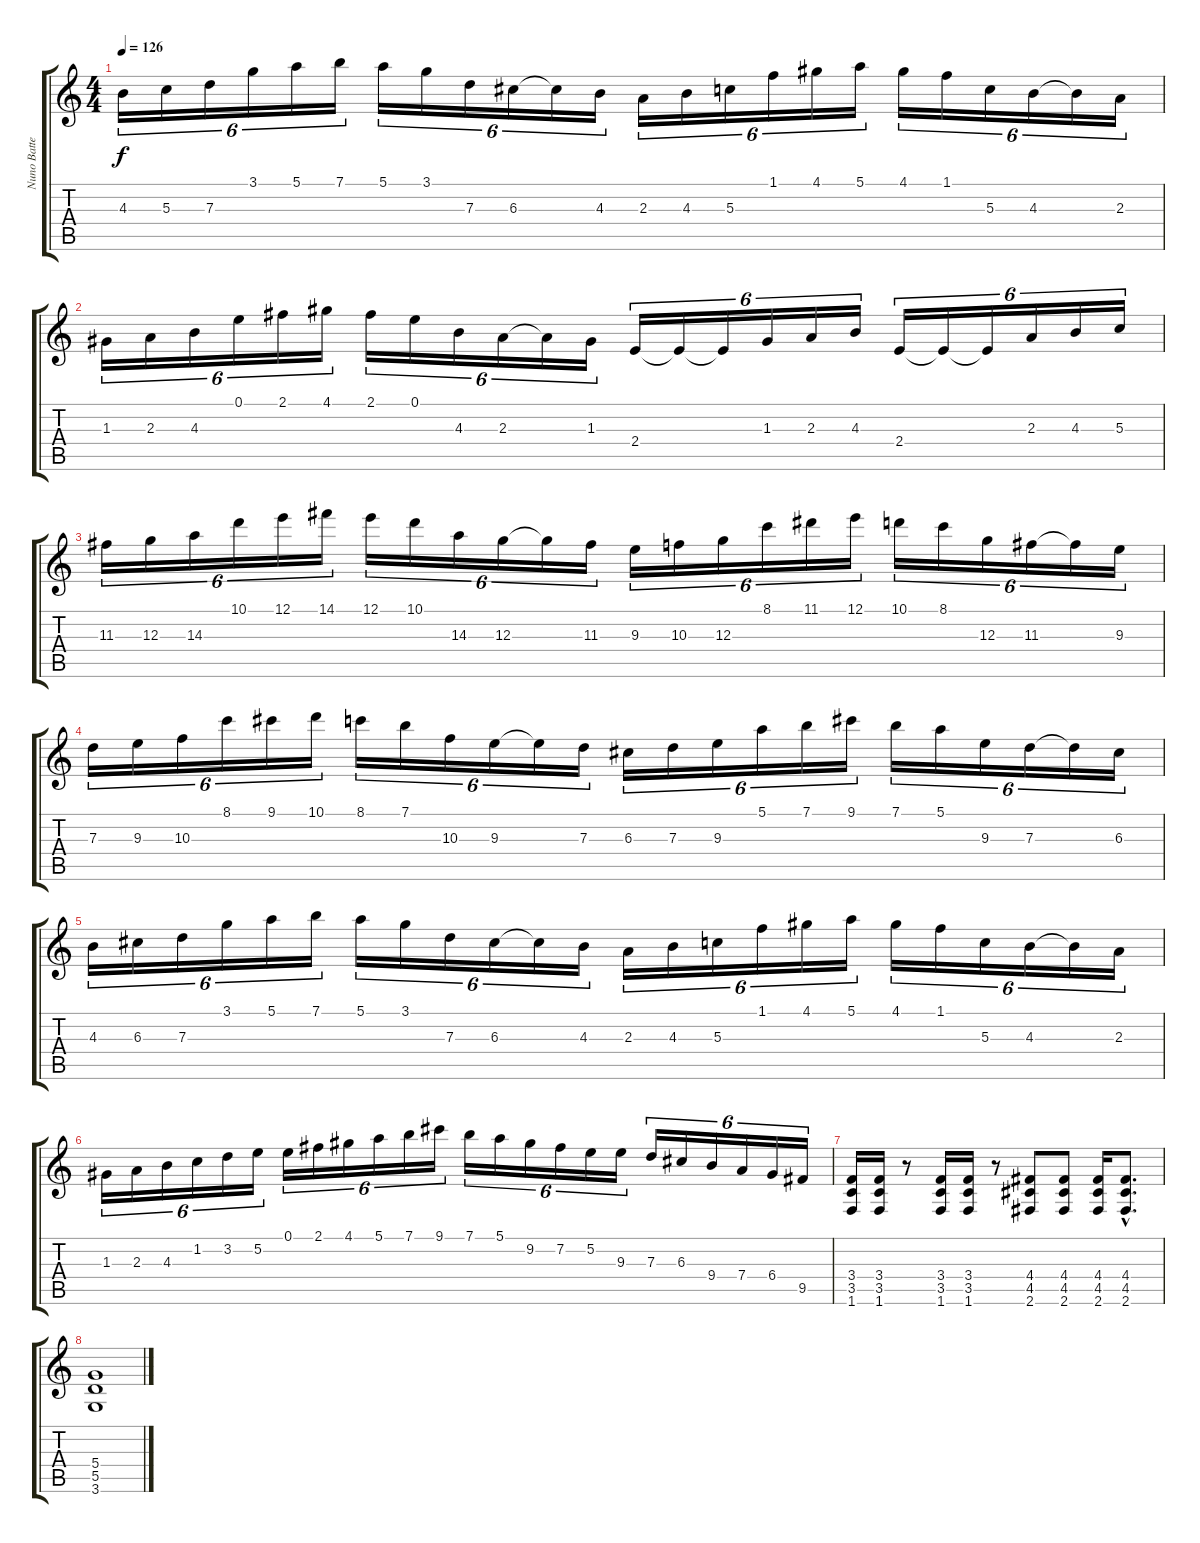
\track ("Nuno Battencourt" "Nuno Batte") {instrument distortionguitar}
\staff {score tabs}
\tuning (E4 B3 G3 D3 A2 E2) {hide}
\ts (4 4)
\tempo 126
\clef g2
\ks c
4.3.16{tu (6 4) dy f} 5.3.16{tu (6 4)} 7.3.16{tu (6 4)} 3.1.16{tu (6 4)} 5.1.16{tu (6 4)} 7.1.16{tu (6 4)} 5.1.16{tu (6 4)} 3.1.16{tu (6 4)} 7.3.16{tu (6 4)} 6.3.16{tu (6 4)} 6.3{t}.16{tu (6 4)} 4.3.16{tu (6 4)} 2.3.16{tu (6 4)} 4.3.16{tu (6 4)} 5.3.16{tu (6 4)} 1.1.16{tu (6 4)} 4.1.16{tu (6 4)} 5.1.16{tu (6 4)} 4.1.16{tu (6 4)} 1.1.16{tu (6 4)} 5.3.16{tu (6 4)} 4.3.16{tu (6 4)} 4.3{t}.16{tu (6 4)} 2.3.16{tu (6 4)} |
1.3.16{tu (6 4)} 2.3.16{tu (6 4)} 4.3.16{tu (6 4)} 0.1.16{tu (6 4)} 2.1.16{tu (6 4)} 4.1.16{tu (6 4)} 2.1.16{tu (6 4)} 0.1.16{tu (6 4)} 4.3.16{tu (6 4)} 2.3.16{tu (6 4)} 2.3{t}.16{tu (6 4)} 1.3.16{tu (6 4)} 2.4.16{tu (6 4)} 2.4{t}.16{tu (6 4)} 2.4{t}.16{tu (6 4)} 1.3.16{tu (6 4)} 2.3.16{tu (6 4)} 4.3.16{tu (6 4)} 2.4.16{tu (6 4)} 2.4{t}.16{tu (6 4)} 2.4{t}.16{tu (6 4)} 2.3.16{tu (6 4)} 4.3.16{tu (6 4)} 5.3.16{tu (6 4)} |
11.3.16{tu (6 4)} 12.3.16{tu (6 4)} 14.3.16{tu (6 4)} 10.1.16{tu (6 4)} 12.1.16{tu (6 4)} 14.1.16{tu (6 4)} 12.1.16{tu (6 4)} 10.1.16{tu (6 4)} 14.3.16{tu (6 4)} 12.3.16{tu (6 4)} 12.3{t}.16{tu (6 4)} 11.3.16{tu (6 4)} 9.3.16{tu (6 4)} 10.3.16{tu (6 4)} 12.3.16{tu (6 4)} 8.1.16{tu (6 4)} 11.1.16{tu (6 4)} 12.1.16{tu (6 4)} 10.1.16{tu (6 4)} 8.1.16{tu (6 4)} 12.3.16{tu (6 4)} 11.3.16{tu (6 4)} 11.3{t}.16{tu (6 4)} 9.3.16{tu (6 4)} |
7.3.16{tu (6 4)} 9.3.16{tu (6 4)} 10.3.16{tu (6 4)} 8.1.16{tu (6 4)} 9.1.16{tu (6 4)} 10.1.16{tu (6 4)} 8.1.16{tu (6 4)} 7.1.16{tu (6 4)} 10.3.16{tu (6 4)} 9.3.16{tu (6 4)} 9.3{t}.16{tu (6 4)} 7.3.16{tu (6 4)} 6.3.16{tu (6 4)} 7.3.16{tu (6 4)} 9.3.16{tu (6 4)} 5.1.16{tu (6 4)} 7.1.16{tu (6 4)} 9.1.16{tu (6 4)} 7.1.16{tu (6 4)} 5.1.16{tu (6 4)} 9.3.16{tu (6 4)} 7.3.16{tu (6 4)} 7.3{t}.16{tu (6 4)} 6.3.16{tu (6 4)} |
4.3.16{tu (6 4)} 6.3.16{tu (6 4)} 7.3.16{tu (6 4)} 3.1.16{tu (6 4)} 5.1.16{tu (6 4)} 7.1.16{tu (6 4)} 5.1.16{tu (6 4)} 3.1.16{tu (6 4)} 7.3.16{tu (6 4)} 6.3.16{tu (6 4)} 6.3{t}.16{tu (6 4)} 4.3.16{tu (6 4)} 2.3.16{tu (6 4)} 4.3.16{tu (6 4)} 5.3.16{tu (6 4)} 1.1.16{tu (6 4)} 4.1.16{tu (6 4)} 5.1.16{tu (6 4)} 4.1.16{tu (6 4)} 1.1.16{tu (6 4)} 5.3.16{tu (6 4)} 4.3.16{tu (6 4)} 4.3{t}.16{tu (6 4)} 2.3.16{tu (6 4)} |
1.3.16{tu (6 4)} 2.3.16{tu (6 4)} 4.3.16{tu (6 4)} 1.2.16{tu (6 4)} 3.2.16{tu (6 4)} 5.2.16{tu (6 4)} 0.1.16{tu (6 4)} 2.1.16{tu (6 4)} 4.1.16{tu (6 4)} 5.1.16{tu (6 4)} 7.1.16{tu (6 4)} 9.1.16{tu (6 4)} 7.1.16{tu (6 4)} 5.1.16{tu (6 4)} 9.2.16{tu (6 4)} 7.2.16{tu (6 4)} 5.2.16{tu (6 4)} 9.3.16{tu (6 4)} 7.3.16{tu (6 4)} 6.3.16{tu (6 4)} 9.4.16{tu (6 4)} 7.4.16{tu (6 4)} 6.4.16{tu (6 4)} 9.5.16{tu (6 4)} |
(3.4 3.5 1.6).16 (3.4 3.5 1.6).16 r.8 (3.4 3.5 1.6).16 (3.4 3.5 1.6).16 r.8 (4.4 4.5 2.6).8 (4.4 4.5 2.6).8 (4.4 4.5 2.6).16 (4.4{hac} 4.5{hac} 2.6{hac}).8{d} |
(5.4 5.5 3.6).1
